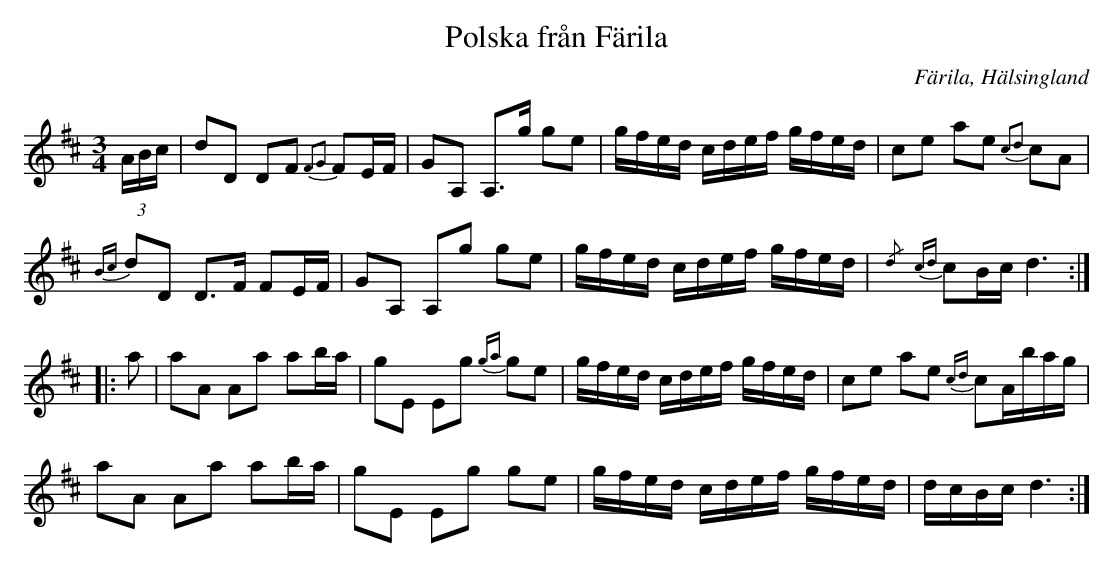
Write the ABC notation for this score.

X:1
T:Polska från Färila
O:Färila, Hälsingland
M:3/4
L:1/16
U:t=turn
K:D
(3ABc | d2D2 D2F2 {F2G2}F2EF | G2A,2 A,2>g2 g2e2 | gfed cdef gfed | c2e2 a2e2 {c2d2}c2A2 |
{Bc}d2D2 D2>F2 F2EF | G2A,2 A,2g2 g2e2 | gfed cdef gfed | {/d}{cd}c2Bc d6 ::
a2 | a2A2 A2a2 a2ba | g2E2 E2g2 {ga}g2e2 | gfed cdef gfed | c2e2 a2e2 {cd}c2A5/6b3/6a2/6g2/6 |
a2A2 A2a2 a2ba | g2E2 E2g2 g2e2 | gfed cdef gfed | dcBc d6 :|
